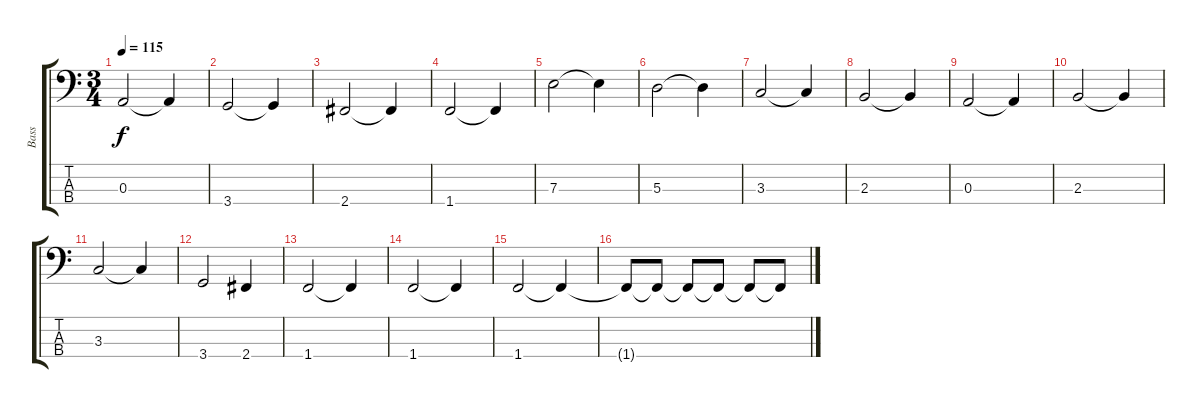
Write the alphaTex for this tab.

\track ("Bass" "Bass") {instrument electricbassfinger}
\staff {score tabs}
\tuning (G2 D2 A1 E1) {hide}
\ts (3 4)
\tempo 115
\clef f4
\ks c
0.3.2{dy f instrument electricbassfinger} 0.3{t}.4 |
3.4.2 3.4{t}.4 |
2.4.2 2.4{t}.4 |
1.4.2 1.4{t}.4 |
7.3.2 7.3{t}.4 |
5.3.2 5.3{t}.4 |
3.3.2 3.3{t}.4 |
2.3.2 2.3{t}.4 |
0.3.2 0.3{t}.4 |
2.3.2 2.3{t}.4 |
3.3.2 3.3{t}.4 |
3.4.2 2.4.4 |
1.4.2 1.4{t}.4 |
1.4.2 1.4{t}.4 |
1.4.2 1.4{t}.4 |
1.4{t}.8{volume 12} 1.4{t}.8{volume 10} 1.4{t}.8{volume 9} 1.4{t}.8{volume 8} 1.4{t}.8{volume 7} 1.4{t}.8{volume 6}
